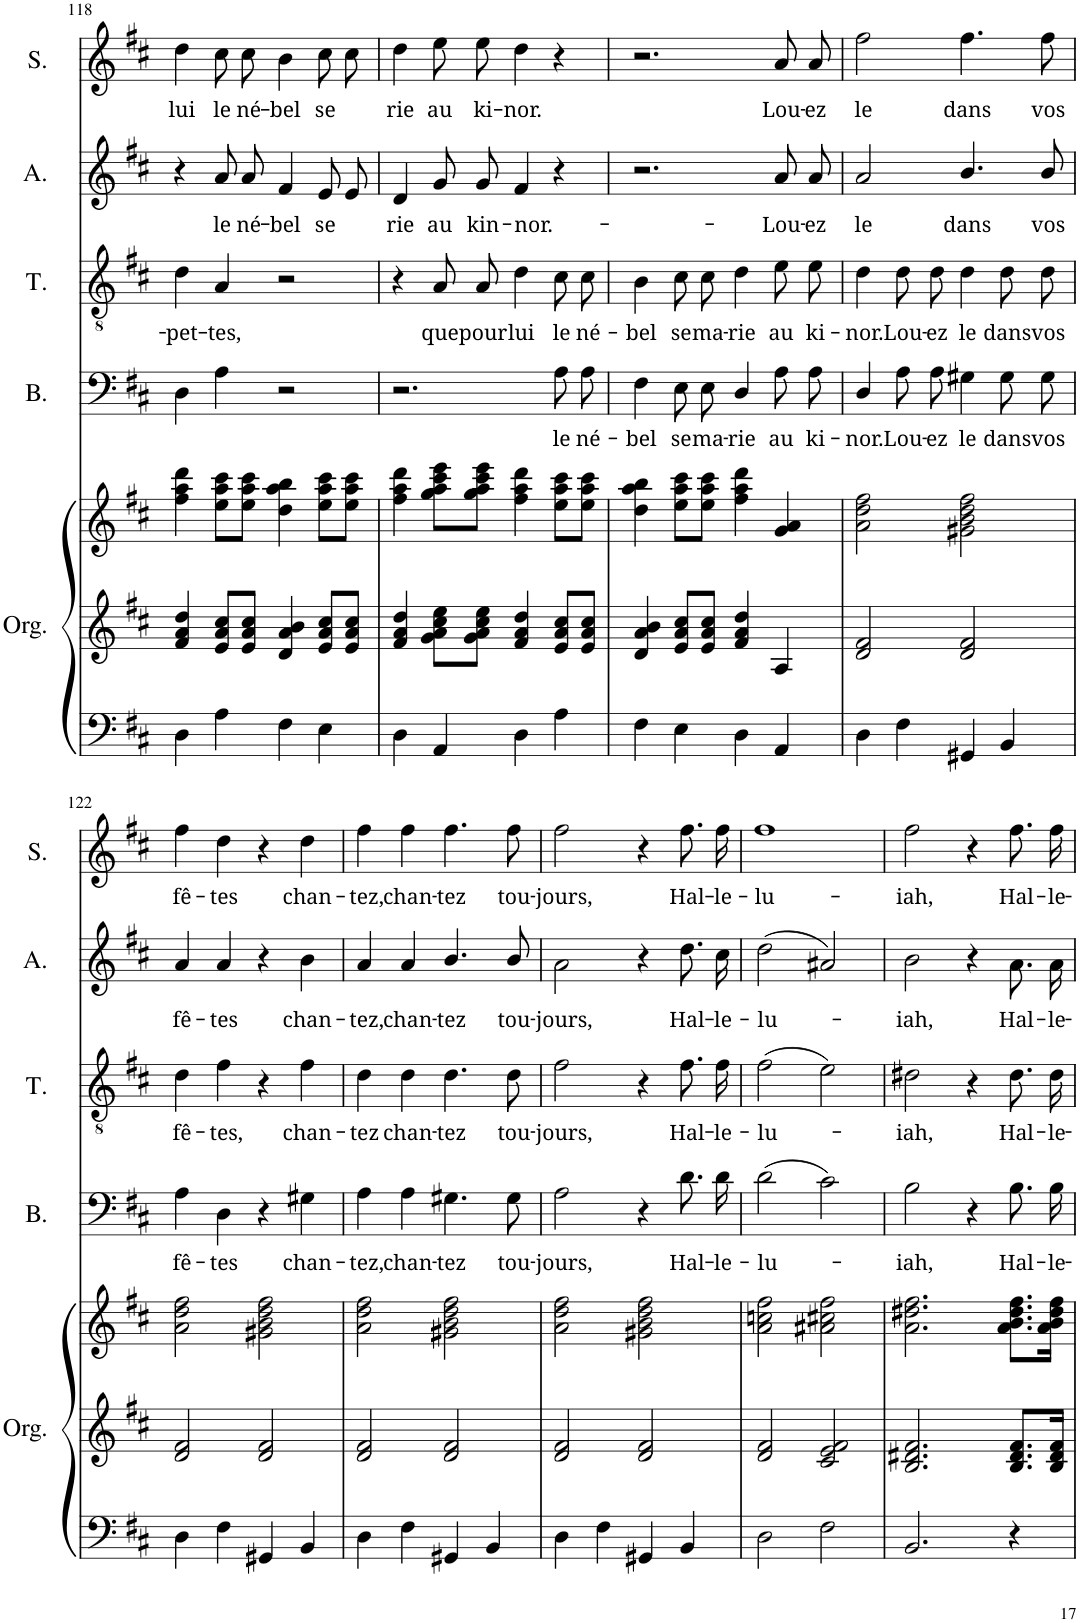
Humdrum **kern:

**kern	**kern	**kern	**kern	**text	**kern	**text	**kern	**text	**kern	**text
*part5	*part5	*part5	*part4	*part4	*part3	*part3	*part2	*part2	*part1	*part1
*staff7	*staff6	*staff5	*staff4	*staff4	*staff3	*staff3	*staff2	*staff2	*staff1	*staff1
*I"Orgue	*	*	*I"Bass	*	*I"Ténor	*	*I"Alto	*	*I"Soprano	*
*I'Org.	*	*	*I'B.	*	*I'T.	*	*I'A.	*	*I'S.	*
!!LO:PB:g=z
*clefF4	*clefG2	*clefG2	*clefF4	*	*clefGv2	*	*clefG2	*	*clefG2	*
*k[f#c#]	*k[f#c#]	*k[f#c#]	*k[f#c#]	*	*k[f#c#]	*	*k[f#c#]	*	*k[f#c#]	*
*M2/2	*M2/2	*M2/2	*M2/2	*	*M2/2	*	*M2/2	*	*M2/2	*
=118	=118	=118	=118	=118	=118	=118	=118	=118	=118	=118
!	!	!	!	!	!	!LO:LY:b	!	!	!	!LO:LY:b
4D\	4f#/ 4a/ 4dd/	4ff#\ 4aa\ 4ddd\	4D\	.	4d\	-pet-	4r	.	4dd\	lui
!	!	!	!	!	!	!LO:LY:b	!	!LO:LY:b	!	!LO:LY:b
4A\	8e/ 8a/ 8cc#/L	8ee\ 8aa\ 8ccc#\L	4A\	.	4A/	-tes,	8a/L	le	8cc#\L	le
!	!	!	!	!	!	!	!	!LO:LY:b	!	!LO:LY:b
.	8e/ 8a/ 8cc#/J	8ee\ 8aa\ 8ccc#\J	.	.	.	.	8a/J	né-	8cc#\J	né-
!	!	!	!	!	!	!	!	!LO:LY:b	!	!LO:LY:b
4F#\	4d/ 4a/ 4b/	4dd\ 4aa\ 4bb\	2r	.	2r	.	4f#/	-bel	4b\	-bel
!	!	!	!	!	!	!	!	!LO:LY:b	!	!LO:LY:b
4E\	8e/ 8a/ 8cc#/L	8ee\ 8aa\ 8ccc#\L	.	.	.	.	8e/L	se	8cc#\L	se
.	8e/ 8a/ 8cc#/J	8ee\ 8aa\ 8ccc#\J	.	.	.	.	8e/J	.	8cc#\J	.
=119	=119	=119	=119	=119	=119	=119	=119	=119	=119	=119
!	!	!	!	!	!	!	!	!LO:LY:b	!	!LO:LY:b
4D\	4f#/ 4a/ 4dd/	4ff#\ 4aa\ 4ddd\	2.r	.	4r	.	4d/	-rie	4dd\	-rie
!	!	!	!	!	!	!LO:LY:b	!	!LO:LY:b	!	!LO:LY:b
4AA/	8g\ 8a\ 8cc#\ 8ee\L	8gg\ 8aa\ 8ccc#\ 8eee\L	.	.	8A/L	que	8g/L	au	8ee\L	au
!	!	!	!	!	!	!LO:LY:b	!	!LO:LY:b	!	!LO:LY:b
.	8g\ 8a\ 8cc#\ 8ee\J	8gg\ 8aa\ 8ccc#\ 8eee\J	.	.	8A/J	pour	8g/J	kin-	8ee\J	ki-
!	!	!	!	!	!	!LO:LY:b	!	!LO:LY:b	!	!LO:LY:b
4D\	4f#/ 4a/ 4dd/	4ff#\ 4aa\ 4ddd\	.	.	4d\	lui	4f#/	-nor.-	4dd\	-nor.
!	!	!	!	!LO:LY:b	!	!LO:LY:b	!	!	!	!
4A\	8e/ 8a/ 8cc#/L	8ee\ 8aa\ 8ccc#\L	8A\L	le	8c#\L	le	4r	.	4r	.
!	!	!	!	!LO:LY:b	!	!LO:LY:b	!	!	!	!
.	8e/ 8a/ 8cc#/J	8ee\ 8aa\ 8ccc#\J	8A\J	né-	8c#\J	né-	.	.	.	.
=120	=120	=120	=120	=120	=120	=120	=120	=120	=120	=120
!	!	!	!	!LO:LY:b	!	!LO:LY:b	!	!	!	!
4F#\	4d/ 4a/ 4b/	4dd\ 4aa\ 4bb\	4F#\	-bel	4B\	-bel	2.r	.	2.r	.
!	!	!	!	!LO:LY:b	!	!LO:LY:b	!	!	!	!
4E\	8e/ 8a/ 8cc#/L	8ee\ 8aa\ 8ccc#\L	8E\L	se	8c#\L	se	.	.	.	.
!	!	!	!	!LO:LY:b	!	!LO:LY:b	!	!	!	!
.	8e/ 8a/ 8cc#/J	8ee\ 8aa\ 8ccc#\J	8E\J	ma-	8c#\J	ma-	.	.	.	.
!	!	!	!	!LO:LY:b	!	!LO:LY:b	!	!	!	!
4D\	4f#/ 4a/ 4dd/	4ff#\ 4aa\ 4ddd\	4D/	-rie	4d\	-rie	.	.	.	.
!	!	!	!	!LO:LY:b	!	!LO:LY:b	!	!LO:LY:b	!	!LO:LY:b
4AA/	4A/	4g/ 4a/	8A\L	au	8e\L	au	8a/L	Lou-	8a/L	Lou-
!	!	!	!	!LO:LY:b	!	!LO:LY:b	!	!LO:LY:b	!	!LO:LY:b
.	.	.	8A\J	ki-	8e\J	ki-	8a/J	-ez	8a/J	-ez
=121	=121	=121	=121	=121	=121	=121	=121	=121	=121	=121
!	!	!	!	!LO:LY:b	!	!LO:LY:b	!	!LO:LY:b	!	!LO:LY:b
4D\	2d/ 2f#/	2a\ 2dd\ 2ff#\	4D/	-nor.	4d\	-nor.	2a/	le	2ff#\	le
!	!	!	!	!LO:LY:b	!	!LO:LY:b	!	!	!	!
4F#\	.	.	8A\L	Lou-	8d\L	Lou-	.	.	.	.
!	!	!	!	!LO:LY:b	!	!LO:LY:b	!	!	!	!
.	.	.	8A\J	-ez	8d\J	-ez	.	.	.	.
!	!	!	!	!LO:LY:b	!	!LO:LY:b	!	!LO:LY:b	!	!LO:LY:b
4GG#X/	2d/ 2f#/	2g#X\ 2b\ 2dd\ 2ff#\	4G#X\	le	4d\	le	4.b/	dans	4.ff#\	dans
!	!	!	!	!LO:LY:b	!	!LO:LY:b	!	!	!	!
4BB/	.	.	8G#\L	dans	8d\L	dans	.	.	.	.
!	!	!	!	!LO:LY:b	!	!LO:LY:b	!	!LO:LY:b	!	!LO:LY:b
.	.	.	8G#\J	vos	8d\J	vos	8b/	vos	8ff#\	vos
!!LO:LB:g=z
=122	=122	=122	=122	=122	=122	=122	=122	=122	=122	=122
!	!	!	!	!LO:LY:b	!	!LO:LY:b	!	!LO:LY:b	!	!LO:LY:b
4D\	2d/ 2f#/	2a\ 2dd\ 2ff#\	4A\	fê-	4d\	fê-	4a/	fê-	4ff#\	fê-
!	!	!	!	!LO:LY:b	!	!LO:LY:b	!	!LO:LY:b	!	!LO:LY:b
4F#\	.	.	4D\	-tes	4f#\	-tes,	4a/	-tes	4dd\	-tes
4GG#X/	2d/ 2f#/	2g#X\ 2b\ 2dd\ 2ff#\	4r	.	4r	.	4r	.	4r	.
!	!	!	!	!LO:LY:b	!	!LO:LY:b	!	!LO:LY:b	!	!LO:LY:b
4BB/	.	.	4G#X\	chan-	4f#\	chan-	4b\	chan-	4dd\	chan-
=123	=123	=123	=123	=123	=123	=123	=123	=123	=123	=123
!	!	!	!	!LO:LY:b	!	!LO:LY:b	!	!LO:LY:b	!	!LO:LY:b
*	*	*	*^	*	*	*	*	*	*	*
4D\	2d/ 2f#/	2a\ 2dd\ 2ff#\	4A\	1ryy	-tez,	4d\	-tez	4a/	-tez,	4ff#\	-tez,
!	!	!	!	!	!LO:LY:b	!	!LO:LY:b	!	!LO:LY:b	!	!LO:LY:b
4F#\	.	.	4A\	.	chan-	4d\	chan-	4a/	chan-	4ff#\	chan-
!	!	!	!	!	!LO:LY:b	!	!LO:LY:b	!	!LO:LY:b	!	!LO:LY:b
4GG#X/	2d/ 2f#/	2g#X\ 2b\ 2dd\ 2ff#\	4.G#X\	.	-tez	4.d\	-tez	4.b/	-tez	4.ff#\	-tez
4BB/	.	.	.	.	.	.	.	.	.	.	.
!	!	!	!	!	!LO:LY:b	!	!LO:LY:b	!	!LO:LY:b	!	!LO:LY:b
.	.	.	8G#\	.	tou-	8d\	tou-	8b/	tou-	8ff#\	tou-
*	*	*	*v	*v	*	*	*	*	*	*	*
=124	=124	=124	=124	=124	=124	=124	=124	=124	=124	=124
!	!	!	!	!LO:LY:b	!	!LO:LY:b	!	!LO:LY:b	!	!LO:LY:b
4D\	2d/ 2f#/	2a\ 2dd\ 2ff#\	2A\	-jours,	2f#\	-jours,	2a\	-jours,	2ff#\	-jours,
4F#\	.	.	.	.	.	.	.	.	.	.
4GG#X/	2d/ 2f#/	2g#X\ 2b\ 2dd\ 2ff#\	4r	.	4r	.	4r	.	4r	.
!	!	!	!	!LO:LY:b	!	!LO:LY:b	!	!LO:LY:b	!	!LO:LY:b
4BB/	.	.	8.d\L	Hal-	8.f#\L	Hal-	8.dd\L	Hal-	8.ff#\L	Hal-
!	!	!	!	!LO:LY:b	!	!LO:LY:b	!	!LO:LY:b	!	!LO:LY:b
.	.	.	16d\Jk	-le-	16f#\Jk	-le-	16cc#\Jk	-le-	16ff#\Jk	-le-
=125	=125	=125	=125	=125	=125	=125	=125	=125	=125	=125
!	!	!	!	!LO:LY:b	!	!LO:LY:b	!	!LO:LY:b	!	!LO:LY:b
2D\	2d/ 2f#/	2a\ 2ccn\ 2ff#\	(2d\	-lu-	(2f#\	-lu-	(2dd\	-lu-	1ff#	-lu-
2F#\	2c#/ 2e/ 2f#/	2a#X\ 2cc#X\ 2ff#\	2c#\)	.	2e\)	.	2a#X/)	.	.	.
=126	=126	=126	=126	=126	=126	=126	=126	=126	=126	=126
!	!	!	!	!LO:LY:b	!	!LO:LY:b	!	!LO:LY:b	!	!LO:LY:b
2.BB/	2.B/ 2.d#X/ 2.f#/	2.a\ 2.dd#X\ 2.ff#\	2B\	-iah,	2d#X\	-iah,	2b\	-iah,	2ff#\	-iah,
.	.	.	4r	.	4r	.	4r	.	4r	.
!	!	!	!	!LO:LY:b	!	!LO:LY:b	!	!LO:LY:b	!	!LO:LY:b
4r	8.B/ 8.d#/ 8.f#/L	8.a\ 8.b\ 8.dd#\ 8.ff#\L	8.B\L	Hal-	8.d#\L	Hal-	8.a\L	Hal-	8.ff#\L	Hal-
!	!	!	!	!LO:LY:b	!	!LO:LY:b	!	!LO:LY:b	!	!LO:LY:b
.	16B/ 16d#/ 16f#/Jk	16a\ 16b\ 16dd#\ 16ff#\Jk	16B\Jk	-le-	16d#\Jk	-le-	16a\Jk	-le-	16ff#\Jk	-le-
=	=	=	=	=	=	=	=	=	=	=
*-	*-	*-	*-	*-	*-	*-	*-	*-	*-	*-
